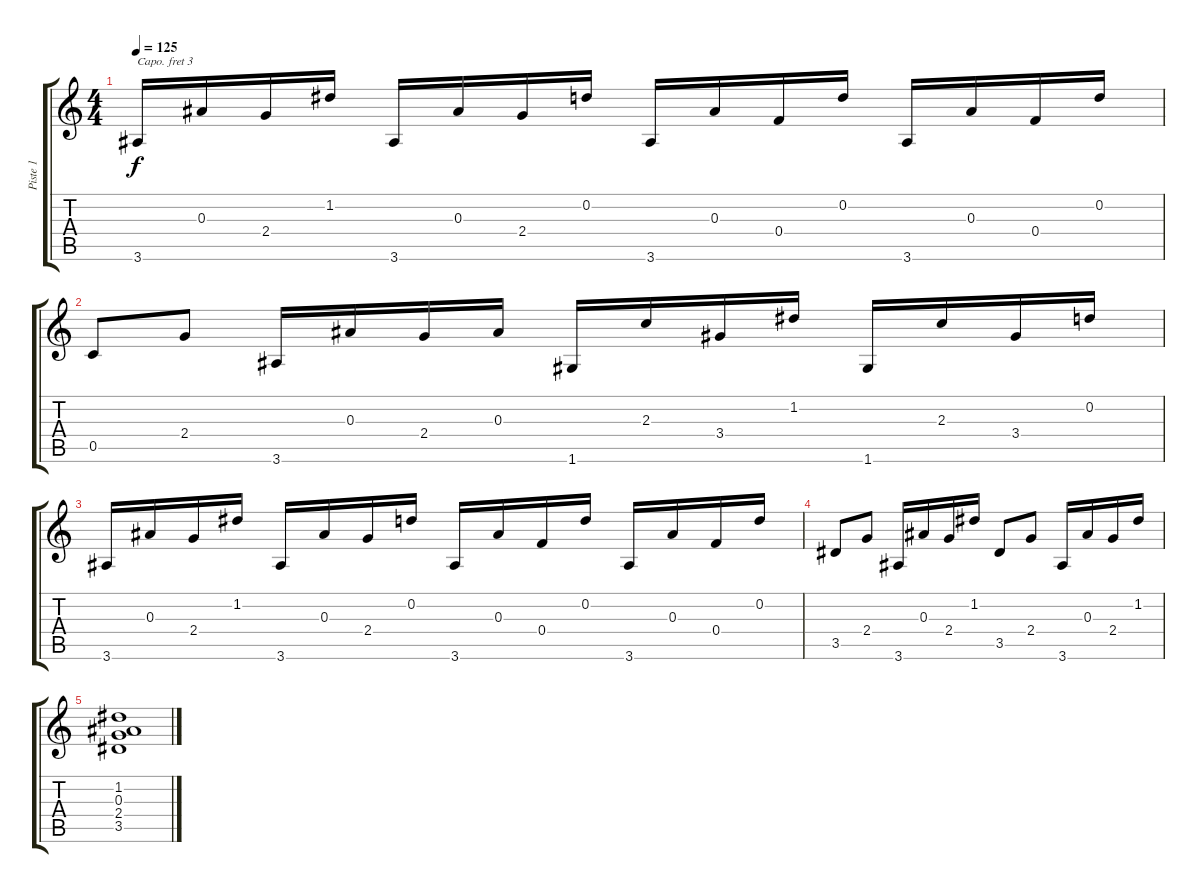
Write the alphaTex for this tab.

\track ("Piste 1" "Piste 1") {instrument acousticguitarsteel}
\staff {score tabs}
\capo 3
\tuning (E4 B3 G3 D3 A2 E2) {hide}
\ts (4 4)
\tempo 125
\clef g2
\ks c
3.6.16{dy f} 0.3.16 2.4.16 1.2.16 3.6.16 0.3.16 2.4.16 0.2.16 3.6.16 0.3.16 0.4.16 0.2.16 3.6.16 0.3.16 0.4.16 0.2.16 |
0.5.8 2.4.8 3.6.16 0.3.16 2.4.16 0.3.16 1.6.16 2.3.16 3.4.16 1.2.16 1.6.16 2.3.16 3.4.16 0.2.16 |
3.6.16 0.3.16 2.4.16 1.2.16 3.6.16 0.3.16 2.4.16 0.2.16 3.6.16 0.3.16 0.4.16 0.2.16 3.6.16 0.3.16 0.4.16 0.2.16 |
3.5.8 2.4.8 3.6.16 0.3.16 2.4.16 1.2.16 3.5.8 2.4.8 3.6.16 0.3.16 2.4.16 1.2.16 |
(1.2 0.3 2.4 3.5).1
